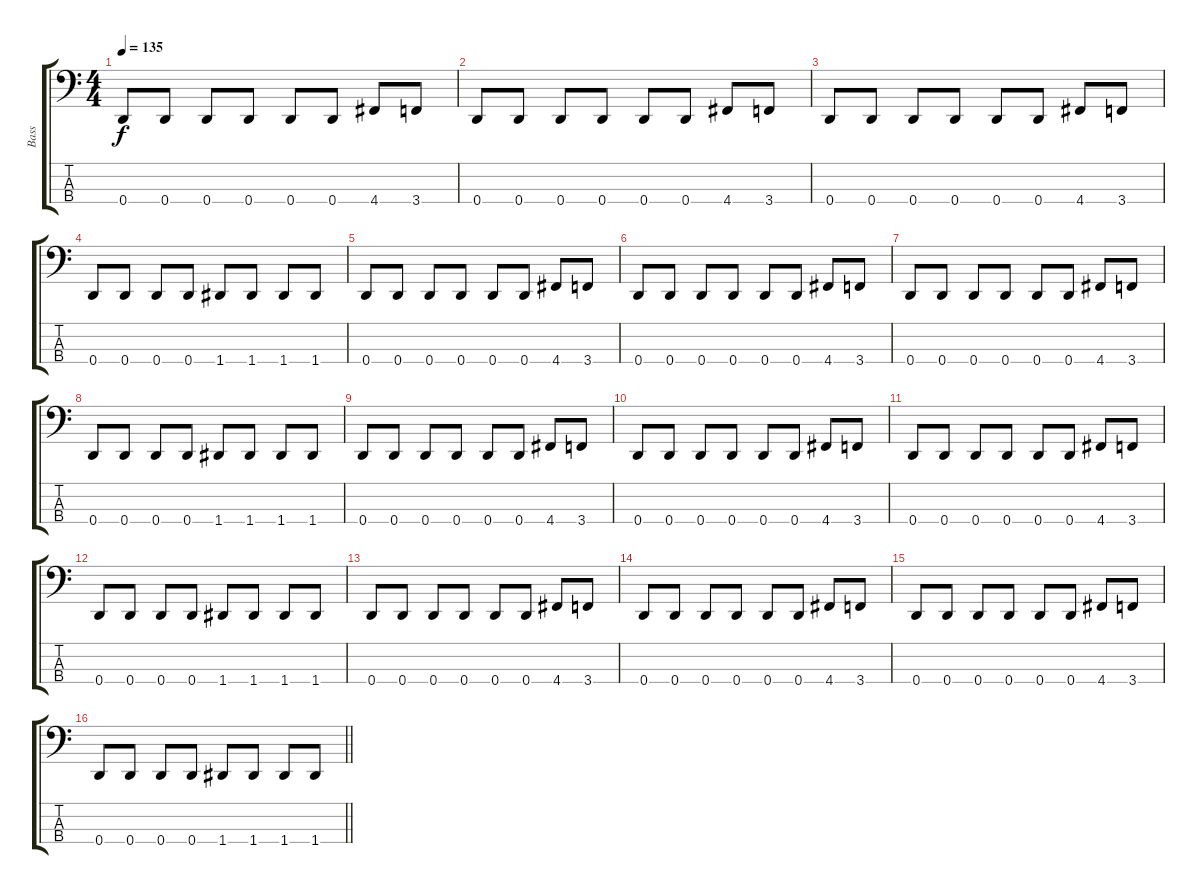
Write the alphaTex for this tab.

\track ("Bass" "Bass") {instrument electricbassfinger}
\staff {score tabs}
\tuning (F2 C2 G1 D1) {hide}
\ts (4 4)
\tempo 135
\clef f4
\ks c
0.4.8{dy f} 0.4.8 0.4.8 0.4.8 0.4.8 0.4.8 4.4.8 3.4.8 |
0.4.8 0.4.8 0.4.8 0.4.8 0.4.8 0.4.8 4.4.8 3.4.8 |
0.4.8 0.4.8 0.4.8 0.4.8 0.4.8 0.4.8 4.4.8 3.4.8 |
0.4.8 0.4.8 0.4.8 0.4.8 1.4.8 1.4.8 1.4.8 1.4.8 |
0.4.8 0.4.8 0.4.8 0.4.8 0.4.8 0.4.8 4.4.8 3.4.8 |
0.4.8 0.4.8 0.4.8 0.4.8 0.4.8 0.4.8 4.4.8 3.4.8 |
0.4.8 0.4.8 0.4.8 0.4.8 0.4.8 0.4.8 4.4.8 3.4.8 |
0.4.8 0.4.8 0.4.8 0.4.8 1.4.8 1.4.8 1.4.8 1.4.8 |
0.4.8 0.4.8 0.4.8 0.4.8 0.4.8 0.4.8 4.4.8 3.4.8 |
0.4.8 0.4.8 0.4.8 0.4.8 0.4.8 0.4.8 4.4.8 3.4.8 |
0.4.8 0.4.8 0.4.8 0.4.8 0.4.8 0.4.8 4.4.8 3.4.8 |
0.4.8 0.4.8 0.4.8 0.4.8 1.4.8 1.4.8 1.4.8 1.4.8 |
0.4.8 0.4.8 0.4.8 0.4.8 0.4.8 0.4.8 4.4.8 3.4.8 |
0.4.8 0.4.8 0.4.8 0.4.8 0.4.8 0.4.8 4.4.8 3.4.8 |
0.4.8 0.4.8 0.4.8 0.4.8 0.4.8 0.4.8 4.4.8 3.4.8 |
\barLineRight lightlight
0.4.8 0.4.8 0.4.8 0.4.8 1.4.8 1.4.8 1.4.8 1.4.8
